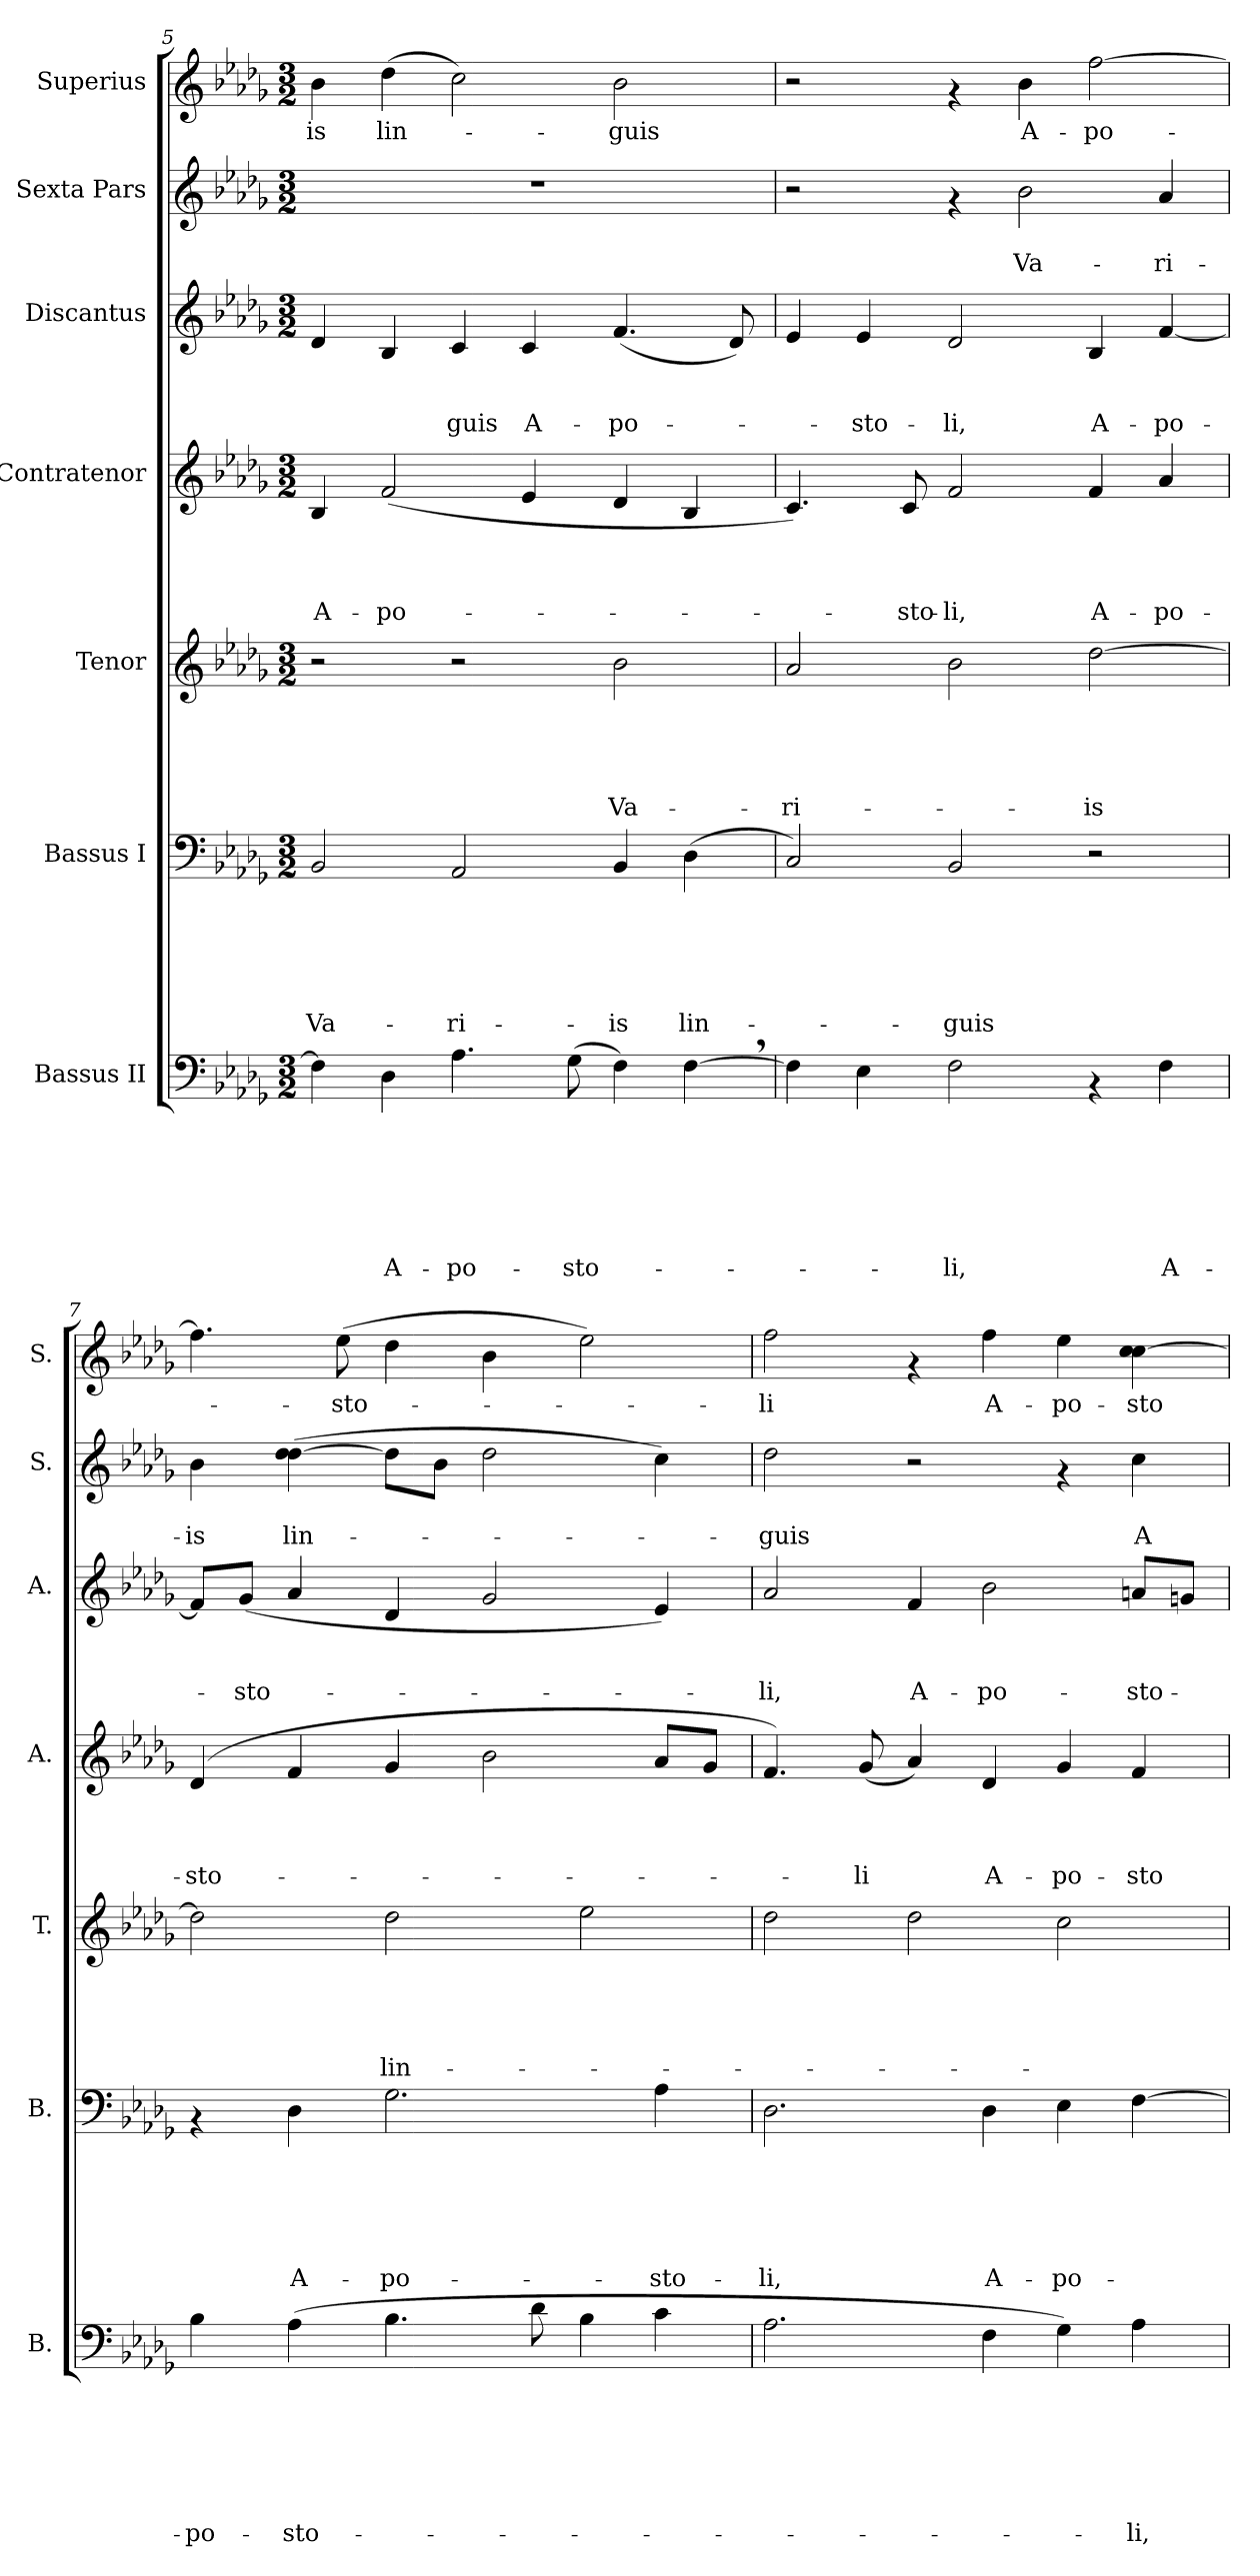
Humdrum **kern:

**kern	**text	**text	**text	**text	**text	**text	**text	**kern	**text	**text	**text	**text	**text	**text	**kern	**text	**text	**text	**text	**text	**kern	**text	**text	**text	**text	**kern	**text	**text	**text	**kern	**text	**text	**kern	**text
*part7	*part7	*part7	*part7	*part7	*part7	*part7	*part7	*part6	*part6	*part6	*part6	*part6	*part6	*part6	*part5	*part5	*part5	*part5	*part5	*part5	*part4	*part4	*part4	*part4	*part4	*part3	*part3	*part3	*part3	*part2	*part2	*part2	*part1	*part1
*staff7	*staff7	*staff7	*staff7	*staff7	*staff7	*staff7	*staff7	*staff6	*staff6	*staff6	*staff6	*staff6	*staff6	*staff6	*staff5	*staff5	*staff5	*staff5	*staff5	*staff5	*staff4	*staff4	*staff4	*staff4	*staff4	*staff3	*staff3	*staff3	*staff3	*staff2	*staff2	*staff2	*staff1	*staff1
*I"Bassus II	*	*	*	*	*	*	*	*I"Bassus I	*	*	*	*	*	*	*I"Tenor	*	*	*	*	*	*I"Contratenor	*	*	*	*	*I"Discantus	*	*	*	*I"Sexta Pars	*	*	*I"Superius	*
*I'B.	*	*	*	*	*	*	*	*I'B.	*	*	*	*	*	*	*I'T.	*	*	*	*	*	*I'A.	*	*	*	*	*I'A.	*	*	*	*I'S.	*	*	*I'S.	*
*clefF4	*	*	*	*	*	*	*	*clefF4	*	*	*	*	*	*	*clefG2	*	*	*	*	*	*clefG2	*	*	*	*	*clefG2	*	*	*	*clefG2	*	*	*clefG2	*
*k[b-e-a-d-g-]	*	*	*	*	*	*	*	*k[b-e-a-d-g-]	*	*	*	*	*	*	*k[b-e-a-d-g-]	*	*	*	*	*	*k[b-e-a-d-g-]	*	*	*	*	*k[b-e-a-d-g-]	*	*	*	*k[b-e-a-d-g-]	*	*	*k[b-e-a-d-g-]	*
*D-:	*	*	*	*	*	*	*	*D-:	*	*	*	*	*	*	*D-:	*	*	*	*	*	*D-:	*	*	*	*	*D-:	*	*	*	*D-:	*	*	*D-:	*
*M3/2	*	*	*	*	*	*	*	*M3/2	*	*	*	*	*	*	*M3/2	*	*	*	*	*	*M3/2	*	*	*	*	*M3/2	*	*	*	*M3/2	*	*	*M3/2	*
=5	=5	=5	=5	=5	=5	=5	=5	=5	=5	=5	=5	=5	=5	=5	=5	=5	=5	=5	=5	=5	=5	=5	=5	=5	=5	=5	=5	=5	=5	=5	=5	=5	=5	=5
!	!	!	!	!	!	!	!	!	!	!	!	!	!	!LO:LY:b	!	!	!	!	!	!	!	!	!	!	!LO:LY:b	!	!	!	!	!	!	!	!	!LO:LY:b
4F\]	.	.	.	.	.	.	.	2BB-/	.	.	.	.	.	Va-	2r	.	.	.	.	.	4B-/	.	.	.	A-	4d-/	.	.	.	1.r	.	.	4b-\	-is
!	!	!	!	!	!	!	!LO:LY:b	!	!	!	!	!	!	!	!	!	!	!	!	!	!	!	!	!	!LO:LY:b	!	!	!	!	!	!	!	!	!LO:LY:b
4D-\	.	.	.	.	.	.	A-	.	.	.	.	.	.	.	.	.	.	.	.	.	(<2f/	.	.	.	-po-	4B-/	.	.	.	.	.	.	(>4dd-\	lin-
!	!	!	!	!	!	!	!LO:LY:b	!	!	!	!	!	!	!LO:LY:b	!	!	!	!	!	!	!	!	!	!	!	!	!	!	!LO:LY:b	!	!	!	!	!
4.A-\	.	.	.	.	.	.	-po-	2AA-/	.	.	.	.	.	-ri-	2r	.	.	.	.	.	.	.	.	.	.	4c/	.	.	-guis	.	.	.	2cc\)	.
!	!	!	!	!	!	!	!	!	!	!	!	!	!	!	!	!	!	!	!	!	!	!	!	!	!	!	!	!	!LO:LY:b	!	!	!	!	!
.	.	.	.	.	.	.	.	.	.	.	.	.	.	.	.	.	.	.	.	.	4e-/	.	.	.	.	4c/	.	.	A-	.	.	.	.	.
!	!	!	!	!	!	!	!LO:LY:b	!	!	!	!	!	!	!	!	!	!	!	!	!	!	!	!	!	!	!	!	!	!	!	!	!	!	!
(>8G-\	.	.	.	.	.	.	-sto-	.	.	.	.	.	.	.	.	.	.	.	.	.	.	.	.	.	.	.	.	.	.	.	.	.	.	.
!	!	!	!	!	!	!	!	!	!	!	!	!	!	!LO:LY:b	!	!	!	!	!	!LO:LY:b	!	!	!	!	!	!	!	!	!LO:LY:b	!	!	!	!	!LO:LY:b
4F\)	.	.	.	.	.	.	.	4BB-/	.	.	.	.	.	-is	2b-\	.	.	.	.	Va-	4d-/	.	.	.	.	(<4.f/	.	.	-po-	.	.	.	2b-\	-guis
!	!	!	!	!	!	!	!	!	!	!	!	!	!	!LO:LY:b	!	!	!	!	!	!	!	!	!	!	!	!	!	!	!	!	!	!	!	!
[<4F,>\	.	.	.	.	.	.	.	(>4D-\	.	.	.	.	.	lin-	.	.	.	.	.	.	4B-/	.	.	.	.	.	.	.	.	.	.	.	.	.
.	.	.	.	.	.	.	.	.	.	.	.	.	.	.	.	.	.	.	.	.	.	.	.	.	.	8d-/)	.	.	.	.	.	.	.	.
!!LO:PB:g=z
=6	=6	=6	=6	=6	=6	=6	=6	=6	=6	=6	=6	=6	=6	=6	=6	=6	=6	=6	=6	=6	=6	=6	=6	=6	=6	=6	=6	=6	=6	=6	=6	=6	=6	=6
!	!	!	!	!	!	!	!	!	!	!	!	!	!	!	!	!	!	!	!	!LO:LY:b	!	!	!	!	!	!	!	!	!	!	!	!	!	!
4F\]	.	.	.	.	.	.	.	2C/)	.	.	.	.	.	.	2a-/	.	.	.	.	-ri-	4.c/)	.	.	.	.	4e-/	.	.	.	2r	.	.	2r	.
!	!	!	!	!	!	!	!	!	!	!	!	!	!	!	!	!	!	!	!	!	!	!	!	!	!	!	!	!	!LO:LY:b	!	!	!	!	!
4E-\	.	.	.	.	.	.	.	.	.	.	.	.	.	.	.	.	.	.	.	.	.	.	.	.	.	4e-/	.	.	-sto-	.	.	.	.	.
!	!	!	!	!	!	!	!	!	!	!	!	!	!	!	!	!	!	!	!	!	!	!	!	!	!LO:LY:b	!	!	!	!	!	!	!	!	!
.	.	.	.	.	.	.	.	.	.	.	.	.	.	.	.	.	.	.	.	.	8c/	.	.	.	-sto-	.	.	.	.	.	.	.	.	.
!	!	!	!	!	!	!	!LO:LY:b	!	!	!	!	!	!	!LO:LY:b	!	!	!	!	!	!	!	!	!	!	!LO:LY:b	!	!	!	!LO:LY:b	!	!	!	!	!
2F\	.	.	.	.	.	.	-li,	2BB-/	.	.	.	.	.	-guis	2b-\	.	.	.	.	.	2f/	.	.	.	-li,	2d-/	.	.	-li,	4rf	.	.	4rf	.
!	!	!	!	!	!	!	!	!	!	!	!	!	!	!	!	!	!	!	!	!	!	!	!	!	!	!	!	!	!	!	!	!LO:LY:b	!	!LO:LY:b
.	.	.	.	.	.	.	.	.	.	.	.	.	.	.	.	.	.	.	.	.	.	.	.	.	.	.	.	.	.	2b-\	.	Va-	4b-\	A-
!	!	!	!	!	!	!	!	!	!	!	!	!	!	!	!	!	!	!	!	!LO:LY:b	!	!	!	!	!LO:LY:b	!	!	!	!LO:LY:b	!	!	!	!	!LO:LY:b
4rAA	.	.	.	.	.	.	.	2r	.	.	.	.	.	.	[>2dd-\	.	.	.	.	-is	4f/	.	.	.	A-	4B-/	.	.	A-	.	.	.	[>2ff\	-po-
!	!	!	!	!	!	!	!LO:LY:b	!	!	!	!	!	!	!	!	!	!	!	!	!	!	!	!	!	!LO:LY:b	!	!	!	!LO:LY:b	!	!	!LO:LY:b	!	!
4F\	.	.	.	.	.	.	A-	.	.	.	.	.	.	.	.	.	.	.	.	.	4a-/	.	.	.	-po-	[<4f/	.	.	-po-	4a-/	.	-ri-	.	.
=7	=7	=7	=7	=7	=7	=7	=7	=7	=7	=7	=7	=7	=7	=7	=7	=7	=7	=7	=7	=7	=7	=7	=7	=7	=7	=7	=7	=7	=7	=7	=7	=7	=7	=7
!	!	!	!	!	!	!	!LO:LY:b	!	!	!	!	!	!	!	!	!	!	!	!	!	!	!	!	!	!LO:LY:b	!	!	!	!	!	!	!LO:LY:b	!	!
4B-\	.	.	.	.	.	.	-po-	4rAA	.	.	.	.	.	.	2dd-\]	.	.	.	.	.	(<4d-/	.	.	.	-sto-	8f/L]	.	.	.	4b-\	.	-is	4.ff\]	.
!	!	!	!	!	!	!	!	!	!	!	!	!	!	!	!	!	!	!	!	!	!	!	!	!	!	!	!	!	!LO:LY:b	!	!	!	!	!
.	.	.	.	.	.	.	.	.	.	.	.	.	.	.	.	.	.	.	.	.	.	.	.	.	.	(<8g-/J	.	.	-sto-	.	.	.	.	.
!	!	!	!	!	!	!	!LO:LY:b	!	!	!	!	!	!	!LO:LY:b	!	!	!	!	!	!	!	!	!	!	!	!	!	!	!	!	!	!LO:LY:b	!	!
(>4A-\	.	.	.	.	.	.	-sto-	4D-\	.	.	.	.	.	A-	.	.	.	.	.	.	4f/	.	.	.	.	4a-/	.	.	.	(>4dd-\ [>4dd-\	.	lin-	.	.
!	!	!	!	!	!	!	!	!	!	!	!	!	!	!	!	!	!	!	!	!	!	!	!	!	!	!	!	!	!	!	!	!	!	!LO:LY:b
.	.	.	.	.	.	.	.	.	.	.	.	.	.	.	.	.	.	.	.	.	.	.	.	.	.	.	.	.	.	.	.	.	(>8ee-\	-sto-
!	!	!	!	!	!	!	!	!	!	!	!	!	!	!LO:LY:b	!	!	!	!	!	!LO:LY:b	!	!	!	!	!	!	!	!	!	!	!	!	!	!
4.B-\	.	.	.	.	.	.	.	2.G-\	.	.	.	.	.	-po-	2dd-\	.	.	.	.	lin-	4g-/	.	.	.	.	4d-/	.	.	.	8dd-\L]	.	.	4dd-\	.
.	.	.	.	.	.	.	.	.	.	.	.	.	.	.	.	.	.	.	.	.	.	.	.	.	.	.	.	.	.	8b-\J	.	.	.	.
.	.	.	.	.	.	.	.	.	.	.	.	.	.	.	.	.	.	.	.	.	2b-\	.	.	.	.	2g-/	.	.	.	2dd-\	.	.	4b-\	.
8d-\	.	.	.	.	.	.	.	.	.	.	.	.	.	.	.	.	.	.	.	.	.	.	.	.	.	.	.	.	.	.	.	.	.	.
4B-\	.	.	.	.	.	.	.	.	.	.	.	.	.	.	2ee-\	.	.	.	.	.	.	.	.	.	.	.	.	.	.	.	.	.	2ee-\)	.
!	!	!	!	!	!	!	!	!	!	!	!	!	!	!LO:LY:b	!	!	!	!	!	!	!	!	!	!	!	!	!	!	!	!	!	!	!	!
4c\	.	.	.	.	.	.	.	4A-\	.	.	.	.	.	-sto-	.	.	.	.	.	.	8a-/L	.	.	.	.	4e-/)	.	.	.	4cc\)	.	.	.	.
.	.	.	.	.	.	.	.	.	.	.	.	.	.	.	.	.	.	.	.	.	8g-/J	.	.	.	.	.	.	.	.	.	.	.	.	.
=8	=8	=8	=8	=8	=8	=8	=8	=8	=8	=8	=8	=8	=8	=8	=8	=8	=8	=8	=8	=8	=8	=8	=8	=8	=8	=8	=8	=8	=8	=8	=8	=8	=8	=8
!	!	!	!	!	!	!	!	!	!	!	!	!	!	!LO:LY:b	!	!	!	!	!	!	!	!	!	!	!	!	!	!	!LO:LY:b	!	!	!LO:LY:b	!	!LO:LY:b
2.A-\	.	.	.	.	.	.	.	2.D-\	.	.	.	.	.	-li,	2dd-\	.	.	.	.	.	4.f/)	.	.	.	.	2a-/	.	.	-li,	2dd-\	.	-guis	2ff\	-li
!	!	!	!	!	!	!	!	!	!	!	!	!	!	!	!	!	!	!	!	!	!	!	!	!	!LO:LY:b	!	!	!	!	!	!	!	!	!
.	.	.	.	.	.	.	.	.	.	.	.	.	.	.	.	.	.	.	.	.	(<8g-/	.	.	.	-li	.	.	.	.	.	.	.	.	.
!	!	!	!	!	!	!	!	!	!	!	!	!	!	!	!	!	!	!	!	!	!	!	!	!	!	!	!	!	!LO:LY:b	!	!	!	!	!
.	.	.	.	.	.	.	.	.	.	.	.	.	.	.	2dd-\	.	.	.	.	.	4a-/)	.	.	.	.	4f/	.	.	A-	2r	.	.	4rf	.
!	!	!	!	!	!	!	!	!	!	!	!	!	!	!LO:LY:b	!	!	!	!	!	!	!	!	!	!	!LO:LY:b	!	!	!	!LO:LY:b	!	!	!	!	!LO:LY:b
4F\	.	.	.	.	.	.	.	4D-\	.	.	.	.	.	A-	.	.	.	.	.	.	4d-/	.	.	.	A-	2b-\	.	.	-po-	.	.	.	4ff\	A-
!	!	!	!	!	!	!	!	!	!	!	!	!	!	!LO:LY:b	!	!	!	!	!	!	!	!	!	!	!LO:LY:b	!	!	!	!	!	!	!	!	!LO:LY:b
4G-\)	.	.	.	.	.	.	.	4E-\	.	.	.	.	.	-po-	2cc\	.	.	.	.	.	4g-/	.	.	.	-po-	.	.	.	.	4rf	.	.	4ee-\	-po-
!	!	!	!	!	!	!	!LO:LY:b	!	!	!	!	!	!	!	!	!	!	!	!	!	!	!	!	!	!LO:LY:b	!	!	!	!LO:LY:b	!	!	!LO:LY:b	!	!LO:LY:b
4A-\	.	.	.	.	.	.	-li,	[>4F\	.	.	.	.	.	.	.	.	.	.	.	.	4f/	.	.	.	-sto-	8an/L	.	.	-sto-	4cc\	.	A-	4cc\ [>4cc\	-sto-
.	.	.	.	.	.	.	.	.	.	.	.	.	.	.	.	.	.	.	.	.	.	.	.	.	.	8gn/J	.	.	.	.	.	.	.	.
=	=	=	=	=	=	=	=	=	=	=	=	=	=	=	=	=	=	=	=	=	=	=	=	=	=	=	=	=	=	=	=	=	=	=
*-	*-	*-	*-	*-	*-	*-	*-	*-	*-	*-	*-	*-	*-	*-	*-	*-	*-	*-	*-	*-	*-	*-	*-	*-	*-	*-	*-	*-	*-	*-	*-	*-	*-	*-
